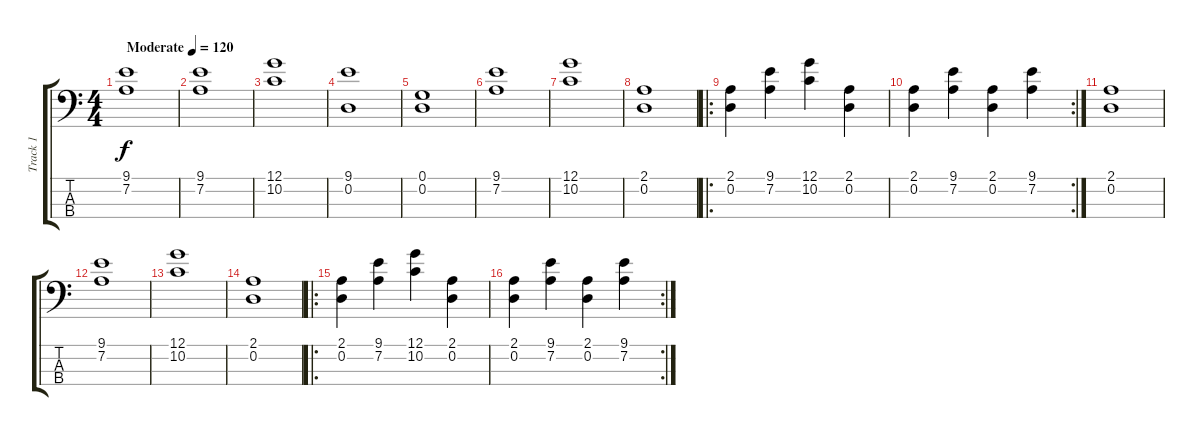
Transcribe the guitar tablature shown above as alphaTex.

\track ("Track 1" "Track 1") {instrument electricbasspick}
\staff {score tabs}
\tuning (G2 D2 A1 E1) {hide}
\ts (4 4)
\tempo (120 "Moderate")
\clef f4
\ks c
(9.1 7.2).1{dy f instrument electricbasspick} |
(9.1 7.2).1 |
(12.1 10.2).1 |
(9.1 0.2).1 |
(0.1 0.2).1 |
(9.1 7.2).1 |
(12.1 10.2).1 |
(2.1 0.2).1 |
\ro
(2.1 0.2).4 (9.1 7.2).4 (12.1 10.2).4 (2.1 0.2).4 |
\rc 2
(2.1 0.2).4 (9.1 7.2).4 (2.1 0.2).4 (9.1 7.2).4 |
(2.1 0.2).1 |
(9.1 7.2).1 |
(12.1 10.2).1 |
(2.1 0.2).1 |
\ro
(2.1 0.2).4 (9.1 7.2).4 (12.1 10.2).4 (2.1 0.2).4 |
\rc 2
(2.1 0.2).4 (9.1 7.2).4 (2.1 0.2).4 (9.1 7.2).4
